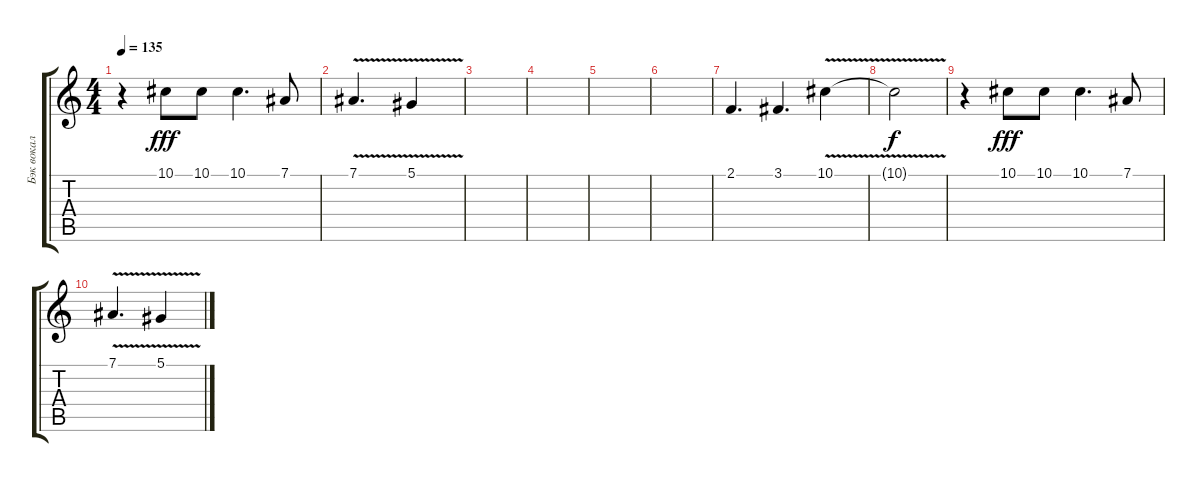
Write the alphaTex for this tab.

\track ("Бэк вокал 1" "Бэк вокал ") {instrument pad4choir}
\staff {score tabs}
\tuning (Eb4 Bb3 Gb3 Db3 Ab2 Eb2) {hide}
\ts (4 4)
\tempo 135
\clef g2
\ks c
r.4{dy f} 10.1.8{dy fff} 10.1.8 10.1.4{d} 7.1.8 |
7.1{v}.4{d} 5.1{v}.4 |
|
|
|
|
2.1.4{d} 3.1.4{d} 10.1{v}.4 |
10.1{t}.2{dy f} |
r.4 10.1.8{dy fff} 10.1.8 10.1.4{d} 7.1.8 |
7.1{v}.4{d} 5.1{v}.4
